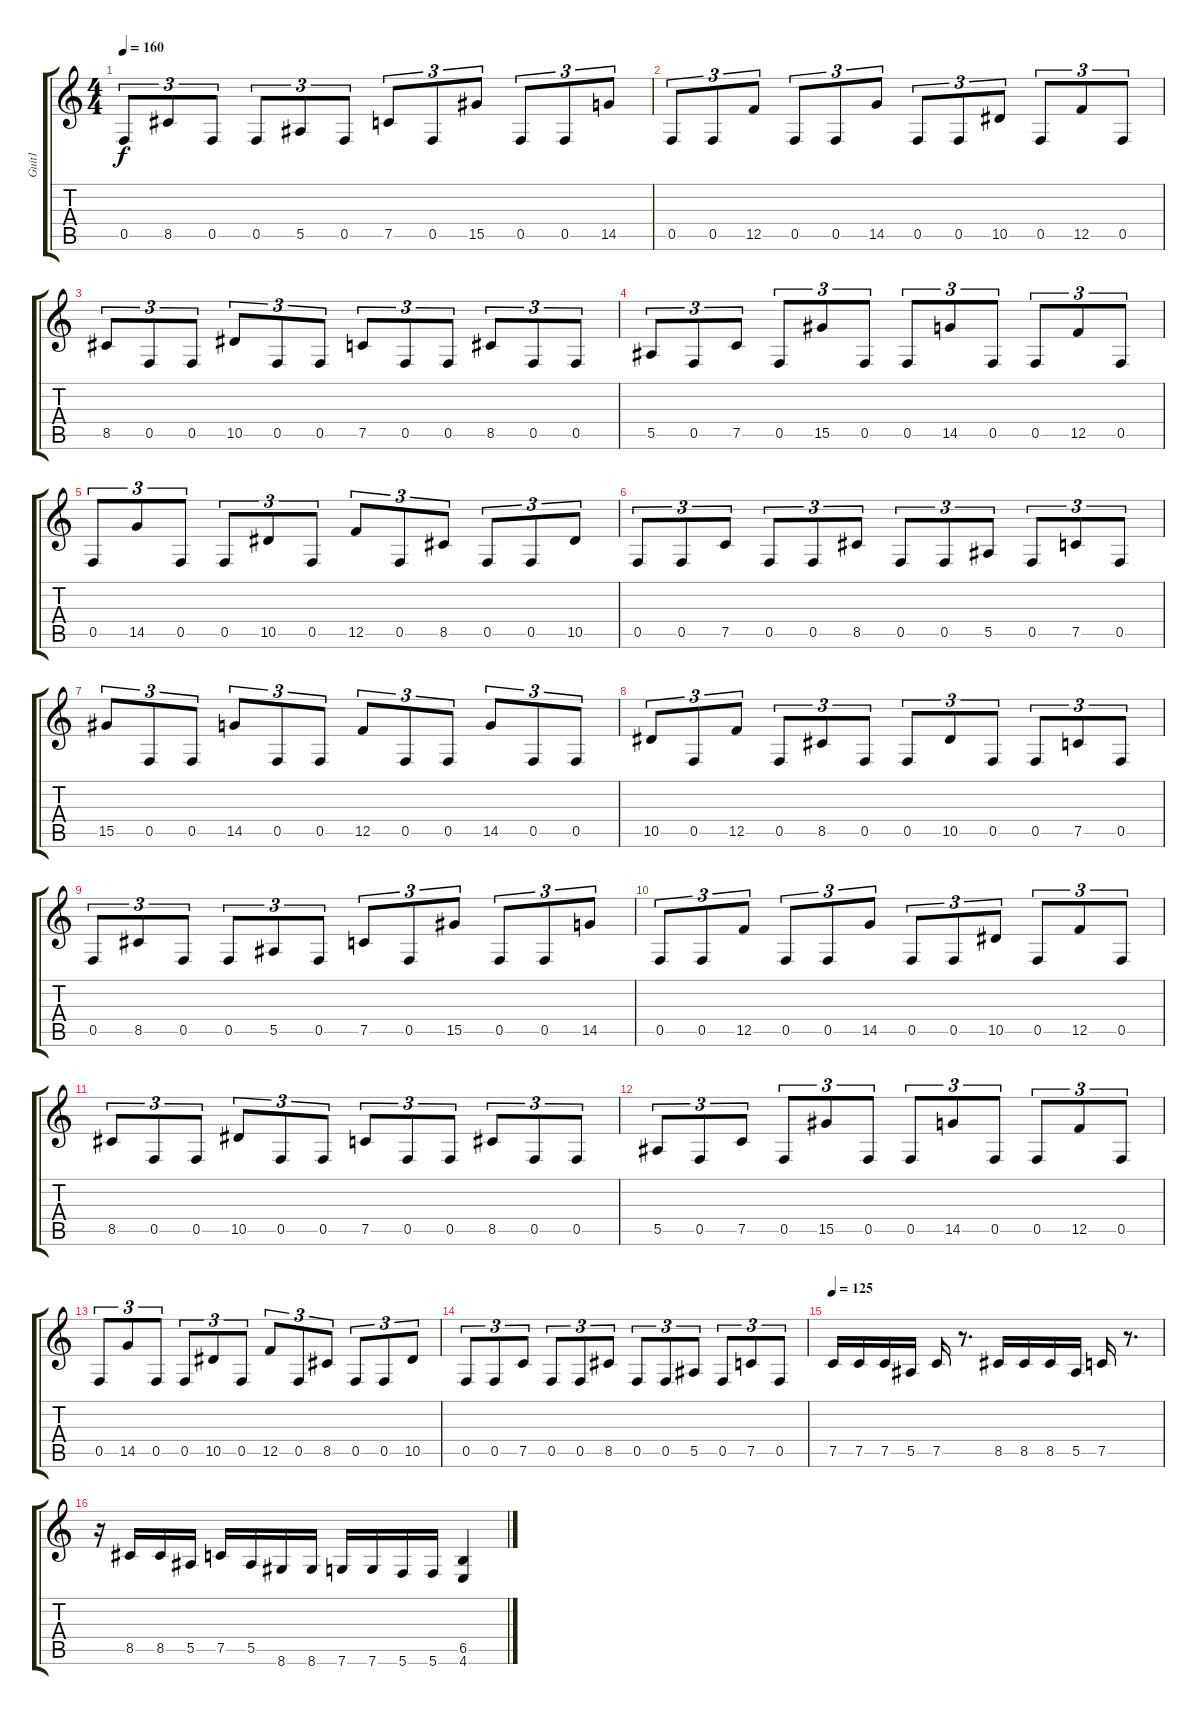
\track ("Guit1" "Guit1") {instrument distortionguitar}
\staff {score tabs}
\tuning (C4 G3 Eb3 Bb2 F2 C2) {hide}
\ts (4 4)
\tempo 160
\clef g2
\ks c
0.5.8{tu (3 2) dy f} 8.5.8{tu (3 2)} 0.5.8{tu (3 2)} 0.5.8{tu (3 2)} 5.5.8{tu (3 2)} 0.5.8{tu (3 2)} 7.5.8{tu (3 2)} 0.5.8{tu (3 2)} 15.5.8{tu (3 2)} 0.5.8{tu (3 2)} 0.5.8{tu (3 2)} 14.5.8{tu (3 2)} |
0.5.8{tu (3 2)} 0.5.8{tu (3 2)} 12.5.8{tu (3 2)} 0.5.8{tu (3 2)} 0.5.8{tu (3 2)} 14.5.8{tu (3 2)} 0.5.8{tu (3 2)} 0.5.8{tu (3 2)} 10.5.8{tu (3 2)} 0.5.8{tu (3 2)} 12.5.8{tu (3 2)} 0.5.8{tu (3 2)} |
8.5.8{tu (3 2)} 0.5.8{tu (3 2)} 0.5.8{tu (3 2)} 10.5.8{tu (3 2)} 0.5.8{tu (3 2)} 0.5.8{tu (3 2)} 7.5.8{tu (3 2)} 0.5.8{tu (3 2)} 0.5.8{tu (3 2)} 8.5.8{tu (3 2)} 0.5.8{tu (3 2)} 0.5.8{tu (3 2)} |
5.5.8{tu (3 2)} 0.5.8{tu (3 2)} 7.5.8{tu (3 2)} 0.5.8{tu (3 2)} 15.5.8{tu (3 2)} 0.5.8{tu (3 2)} 0.5.8{tu (3 2)} 14.5.8{tu (3 2)} 0.5.8{tu (3 2)} 0.5.8{tu (3 2)} 12.5.8{tu (3 2)} 0.5.8{tu (3 2)} |
0.5.8{tu (3 2)} 14.5.8{tu (3 2)} 0.5.8{tu (3 2)} 0.5.8{tu (3 2)} 10.5.8{tu (3 2)} 0.5.8{tu (3 2)} 12.5.8{tu (3 2)} 0.5.8{tu (3 2)} 8.5.8{tu (3 2)} 0.5.8{tu (3 2)} 0.5.8{tu (3 2)} 10.5.8{tu (3 2)} |
0.5.8{tu (3 2)} 0.5.8{tu (3 2)} 7.5.8{tu (3 2)} 0.5.8{tu (3 2)} 0.5.8{tu (3 2)} 8.5.8{tu (3 2)} 0.5.8{tu (3 2)} 0.5.8{tu (3 2)} 5.5.8{tu (3 2)} 0.5.8{tu (3 2)} 7.5.8{tu (3 2)} 0.5.8{tu (3 2)} |
15.5.8{tu (3 2)} 0.5.8{tu (3 2)} 0.5.8{tu (3 2)} 14.5.8{tu (3 2)} 0.5.8{tu (3 2)} 0.5.8{tu (3 2)} 12.5.8{tu (3 2)} 0.5.8{tu (3 2)} 0.5.8{tu (3 2)} 14.5.8{tu (3 2)} 0.5.8{tu (3 2)} 0.5.8{tu (3 2)} |
10.5.8{tu (3 2)} 0.5.8{tu (3 2)} 12.5.8{tu (3 2)} 0.5.8{tu (3 2)} 8.5.8{tu (3 2)} 0.5.8{tu (3 2)} 0.5.8{tu (3 2)} 10.5.8{tu (3 2)} 0.5.8{tu (3 2)} 0.5.8{tu (3 2)} 7.5.8{tu (3 2)} 0.5.8{tu (3 2)} |
0.5.8{tu (3 2)} 8.5.8{tu (3 2)} 0.5.8{tu (3 2)} 0.5.8{tu (3 2)} 5.5.8{tu (3 2)} 0.5.8{tu (3 2)} 7.5.8{tu (3 2)} 0.5.8{tu (3 2)} 15.5.8{tu (3 2)} 0.5.8{tu (3 2)} 0.5.8{tu (3 2)} 14.5.8{tu (3 2)} |
0.5.8{tu (3 2)} 0.5.8{tu (3 2)} 12.5.8{tu (3 2)} 0.5.8{tu (3 2)} 0.5.8{tu (3 2)} 14.5.8{tu (3 2)} 0.5.8{tu (3 2)} 0.5.8{tu (3 2)} 10.5.8{tu (3 2)} 0.5.8{tu (3 2)} 12.5.8{tu (3 2)} 0.5.8{tu (3 2)} |
8.5.8{tu (3 2)} 0.5.8{tu (3 2)} 0.5.8{tu (3 2)} 10.5.8{tu (3 2)} 0.5.8{tu (3 2)} 0.5.8{tu (3 2)} 7.5.8{tu (3 2)} 0.5.8{tu (3 2)} 0.5.8{tu (3 2)} 8.5.8{tu (3 2)} 0.5.8{tu (3 2)} 0.5.8{tu (3 2)} |
5.5.8{tu (3 2)} 0.5.8{tu (3 2)} 7.5.8{tu (3 2)} 0.5.8{tu (3 2)} 15.5.8{tu (3 2)} 0.5.8{tu (3 2)} 0.5.8{tu (3 2)} 14.5.8{tu (3 2)} 0.5.8{tu (3 2)} 0.5.8{tu (3 2)} 12.5.8{tu (3 2)} 0.5.8{tu (3 2)} |
0.5.8{tu (3 2)} 14.5.8{tu (3 2)} 0.5.8{tu (3 2)} 0.5.8{tu (3 2)} 10.5.8{tu (3 2)} 0.5.8{tu (3 2)} 12.5.8{tu (3 2)} 0.5.8{tu (3 2)} 8.5.8{tu (3 2)} 0.5.8{tu (3 2)} 0.5.8{tu (3 2)} 10.5.8{tu (3 2)} |
0.5.8{tu (3 2)} 0.5.8{tu (3 2)} 7.5.8{tu (3 2)} 0.5.8{tu (3 2)} 0.5.8{tu (3 2)} 8.5.8{tu (3 2)} 0.5.8{tu (3 2)} 0.5.8{tu (3 2)} 5.5.8{tu (3 2)} 0.5.8{tu (3 2)} 7.5.8{tu (3 2)} 0.5.8{tu (3 2)} |
\tempo 125
7.5.16 7.5.16 7.5.16 5.5.16 7.5.16 r.8{d} 8.5.16 8.5.16 8.5.16 5.5.16 7.5.16 r.8{d} |
r.16 8.5.16 8.5.16 5.5.16 7.5.16 5.5.16 8.6.16 8.6.16 7.6.16 7.6.16 5.6.16 5.6.16 (6.5 4.6).4
